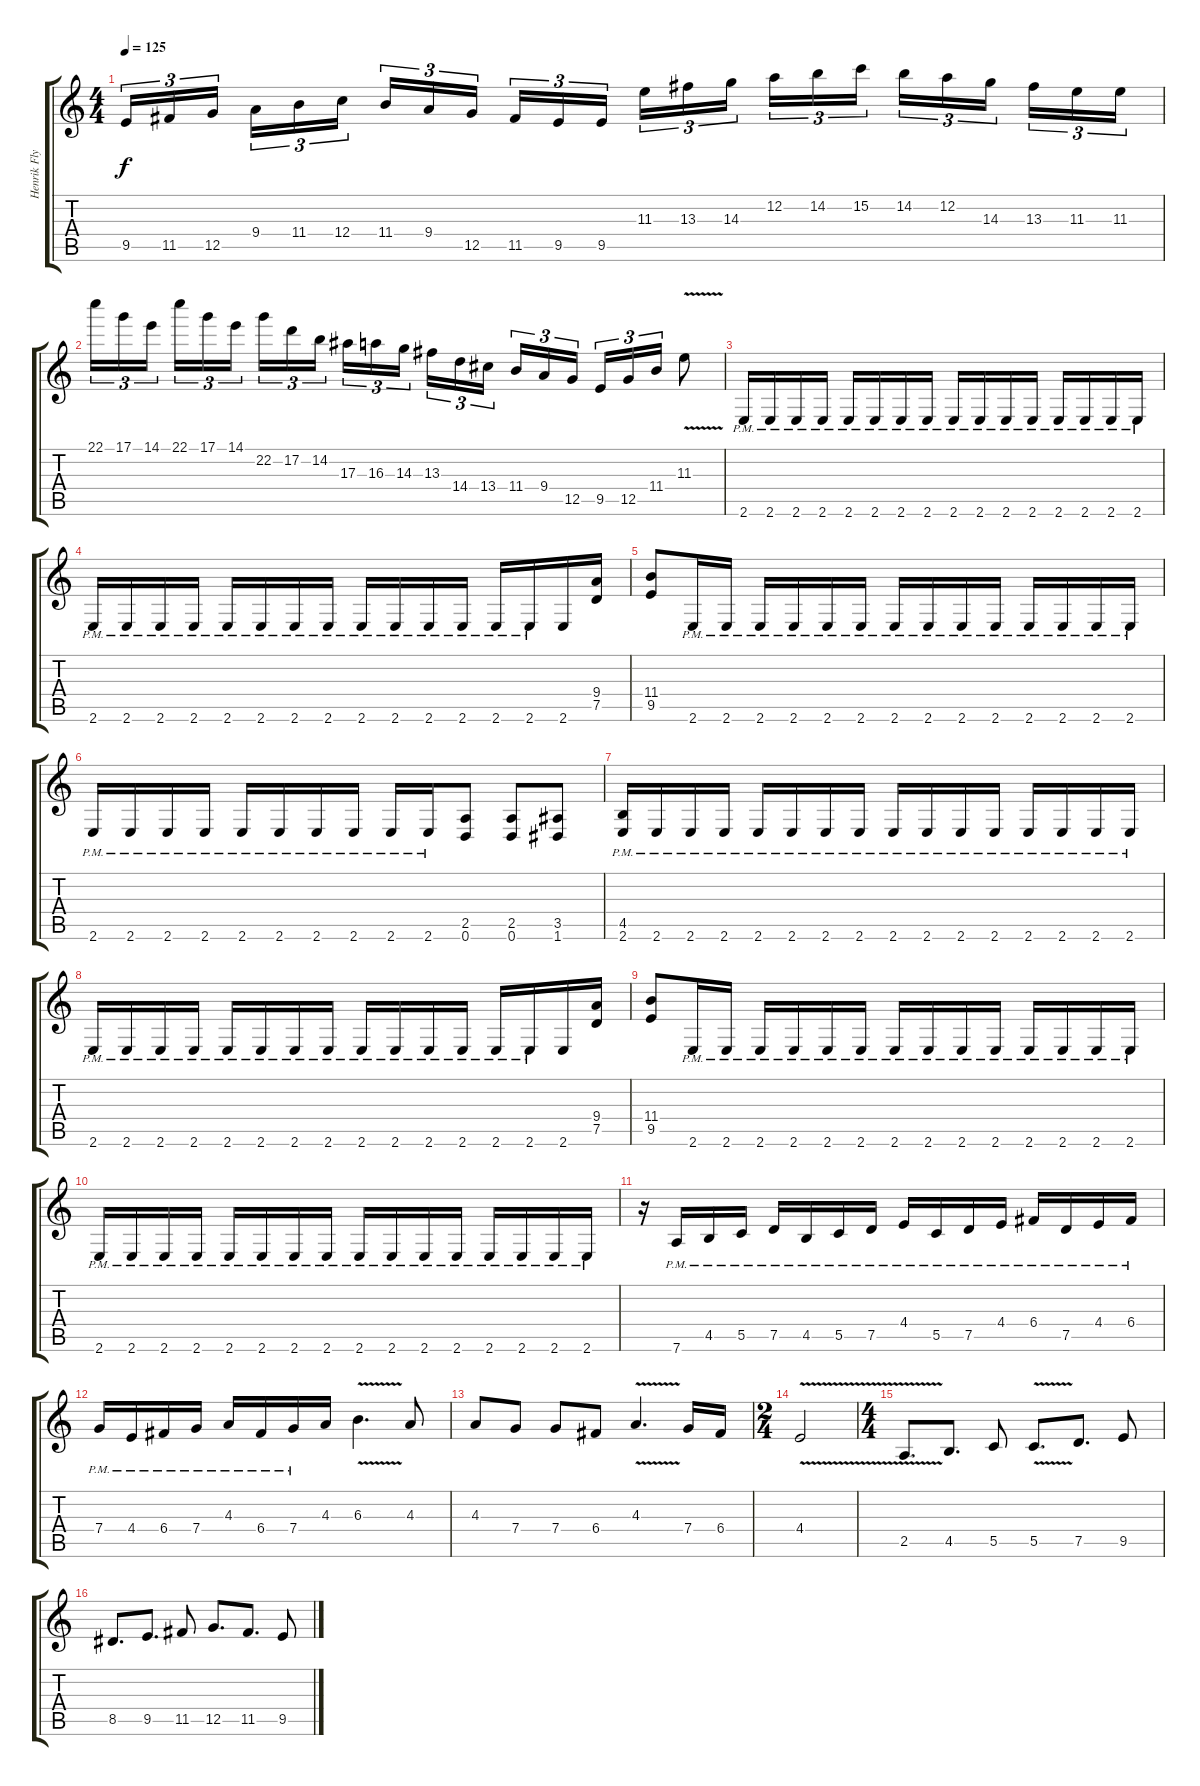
\track ("Henrik Flyman Lead " "Henrik Fly") {instrument distortionguitar}
\staff {score tabs}
\tuning (D4 A3 F3 C3 G2 D2) {hide}
\ts (4 4)
\tempo 125
\clef g2
\ks c
9.5.16{tu (3 2) dy f} 11.5.16{tu (3 2)} 12.5.16{tu (3 2)} 9.4.16{tu (3 2)} 11.4.16{tu (3 2)} 12.4.16{tu (3 2)} 11.4.16{tu (3 2)} 9.4.16{tu (3 2)} 12.5.16{tu (3 2)} 11.5.16{tu (3 2)} 9.5.16{tu (3 2)} 9.5.16{tu (3 2)} 11.3.16{tu (3 2)} 13.3.16{tu (3 2)} 14.3.16{tu (3 2)} 12.2.16{tu (3 2)} 14.2.16{tu (3 2)} 15.2.16{tu (3 2)} 14.2.16{tu (3 2)} 12.2.16{tu (3 2)} 14.3.16{tu (3 2)} 13.3.16{tu (3 2)} 11.3.16{tu (3 2)} 11.3.16{tu (3 2)} |
22.1.16{tu (3 2)} 17.1.16{tu (3 2)} 14.1.16{tu (3 2)} 22.1.16{tu (3 2)} 17.1.16{tu (3 2)} 14.1.16{tu (3 2)} 22.2.16{tu (3 2)} 17.2.16{tu (3 2)} 14.2.16{tu (3 2)} 17.3.16{tu (3 2)} 16.3.16{tu (3 2)} 14.3.16{tu (3 2)} 13.3.16{tu (3 2)} 14.4.16{tu (3 2)} 13.4.16{tu (3 2)} 11.4.16{tu (3 2)} 9.4.16{tu (3 2)} 12.5.16{tu (3 2)} 9.5.16{tu (3 2)} 12.5.16{tu (3 2)} 11.4.16{tu (3 2)} 11.3{v}.8 |
2.6{pm}.16 2.6{pm}.16 2.6{pm}.16 2.6{pm}.16 2.6{pm}.16 2.6{pm}.16 2.6{pm}.16 2.6{pm}.16 2.6{pm}.16 2.6{pm}.16 2.6{pm}.16 2.6{pm}.16 2.6{pm}.16 2.6{pm}.16 2.6{pm}.16 2.6{pm}.16 |
2.6{pm}.16 2.6{pm}.16 2.6{pm}.16 2.6{pm}.16 2.6{pm}.16 2.6{pm}.16 2.6{pm}.16 2.6{pm}.16 2.6{pm}.16 2.6{pm}.16 2.6{pm}.16 2.6{pm}.16 2.6{pm}.16 2.6{pm}.16 2.6.16 (9.4 7.5).16 |
(11.4 9.5).8 2.6{pm}.16 2.6{pm}.16 2.6{pm}.16 2.6{pm}.16 2.6{pm}.16 2.6{pm}.16 2.6{pm}.16 2.6{pm}.16 2.6{pm}.16 2.6{pm}.16 2.6{pm}.16 2.6{pm}.16 2.6{pm}.16 2.6{pm}.16 |
2.6{pm}.16 2.6{pm}.16 2.6{pm}.16 2.6{pm}.16 2.6{pm}.16 2.6{pm}.16 2.6{pm}.16 2.6{pm}.16 2.6{pm}.16 2.6{pm}.16 (2.5 0.6).8 (2.5 0.6).8 (3.5 1.6).8 |
(4.5 2.6{pm}).16 2.6{pm}.16 2.6{pm}.16 2.6{pm}.16 2.6{pm}.16 2.6{pm}.16 2.6{pm}.16 2.6{pm}.16 2.6{pm}.16 2.6{pm}.16 2.6{pm}.16 2.6{pm}.16 2.6{pm}.16 2.6{pm}.16 2.6{pm}.16 2.6{pm}.16 |
2.6{pm}.16 2.6{pm}.16 2.6{pm}.16 2.6{pm}.16 2.6{pm}.16 2.6{pm}.16 2.6{pm}.16 2.6{pm}.16 2.6{pm}.16 2.6{pm}.16 2.6{pm}.16 2.6{pm}.16 2.6{pm}.16 2.6{pm}.16 2.6.16 (9.4 7.5).16 |
(11.4 9.5).8 2.6{pm}.16 2.6{pm}.16 2.6{pm}.16 2.6{pm}.16 2.6{pm}.16 2.6{pm}.16 2.6{pm}.16 2.6{pm}.16 2.6{pm}.16 2.6{pm}.16 2.6{pm}.16 2.6{pm}.16 2.6{pm}.16 2.6{pm}.16 |
2.6{pm}.16 2.6{pm}.16 2.6{pm}.16 2.6{pm}.16 2.6{pm}.16 2.6{pm}.16 2.6{pm}.16 2.6{pm}.16 2.6{pm}.16 2.6{pm}.16 2.6{pm}.16 2.6{pm}.16 2.6{pm}.16 2.6{pm}.16 2.6{pm}.16 2.6{pm}.16 |
r.16 7.6{pm}.16 4.5{pm}.16 5.5{pm}.16 7.5{pm}.16 4.5{pm}.16 5.5{pm}.16 7.5{pm}.16 4.4{pm}.16 5.5{pm}.16 7.5{pm}.16 4.4{pm}.16 6.4{pm}.16 7.5{pm}.16 4.4{pm}.16 6.4{pm}.16 |
7.4{pm}.16 4.4{pm}.16 6.4{pm}.16 7.4{pm}.16 4.3{pm}.16 6.4{pm}.16 7.4{pm}.16 4.3.16 6.3{v}.4{d} 4.3.8 |
4.3.8 7.4.8 7.4.8 6.4.8 4.3{v}.4{d} 7.4.16 6.4.16 |
\ts (2 4)
4.4{v}.2 |
\ts (4 4)
2.5{v}.8{d} 4.5.8{d} 5.5.8 5.5{v}.8{d} 7.5.8{d} 9.5.8 |
8.5.8{d} 9.5.8{d} 11.5.8 12.5.8{d} 11.5.8{d} 9.5.8
